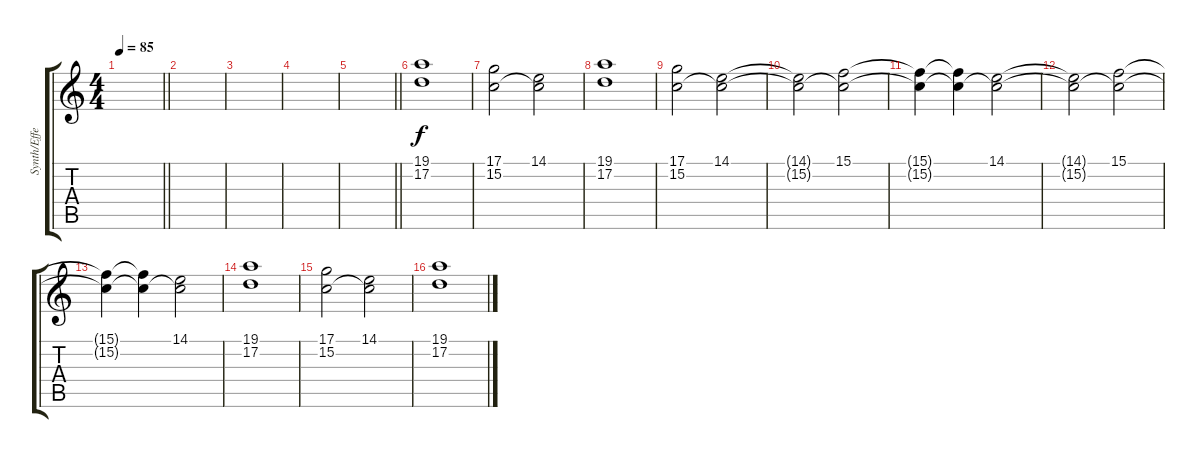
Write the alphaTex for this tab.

\track ("Synth/Effects" "Synth/Effe") {instrument lead6voice}
\staff {score tabs}
\tuning (D4 A3 F3 C3 G2 D2) {hide}
\ts (4 4)
\tempo 85
\clef g2
\barLineRight lightlight
\ks c
|
|
|
|
\barLineRight lightlight
|
(19.1 17.2).1{volume 8} |
(17.1 15.2).2 (14.1 15.2{t}).2 |
(19.1 17.2).1 |
(17.1 15.2).2 (14.1 15.2{t}).2 |
(14.1{t} 15.2{t}).2 (15.1 15.2{t}).2 |
(15.1{t} 15.2{t}).4 (15.1{t} 15.2{t}).4 (14.1 15.2{t}).2 |
(14.1{t} 15.2{t}).2 (15.1 15.2{t}).2 |
(15.1{t} 15.2{t}).4 (15.1{t} 15.2{t}).4 (14.1 15.2{t}).2 |
(19.1 17.2).1 |
(17.1 15.2).2 (14.1 15.2{t}).2 |
(19.1 17.2).1
